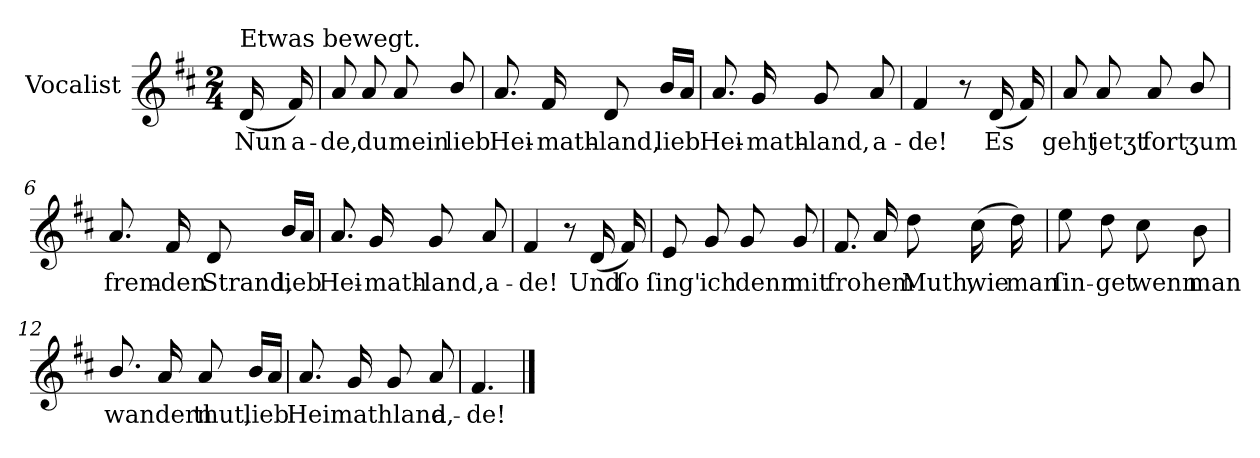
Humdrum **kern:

**kern	**text
*part1	*part1
*staff1	*staff1
*I"Vocalist	*
*clefG2	*
*k[f#c#]	*
*D:	*
*M2/4	*
=	=
!LO:TX:a:t=Etwas bewegt.	!
(16d	Nun
16f#)	a-
=1	=1
8a	-de,
8a	du
8a	mein
8b/	lieb
=2	=2
8.a	Hei-
16f#	-math-
8d	-land,
16bLL	lieb
16aJJ	.
=3	=3
8.a	Hei-
16g	-math-
8g	-land,
8a	a-
=4	=4
4f#	-de!
8r	.
(16d	Es
16f#)	.
=5	=5
8a	geht
8a	jetʒt
8a	fort
8b/	ʒum
=6	=6
8.a	frem-
16f#	-den
8d	Strand,
16bLL	lieb
16aJJ	.
=7	=7
8.a	Hei-
16g	-math-
8g	-land,
8a	a-
=8	=8
4f#	-de!
8r	.
(16d	Und
16f#)	ſo
=9	=9
8e	ſing'
8g	ich
8g	denn
8g	mit
=10	=10
8.f#	frohem
16a	.
8dd	Muth,
(16cc#	wie
16dd)	man
=11	=11
8ee	ſin-
8dd	-get
8cc#	wenn
8b	man
=12	=12
8.b/	wandern
16a	.
8a	thut,
16bLL	lieb
16aJJ	.
=13	=13
8.a	Heimathland,
16g	.
8g	.
8a	a-
=14	=14
4.f#	-de!
==	==
*-	*-
